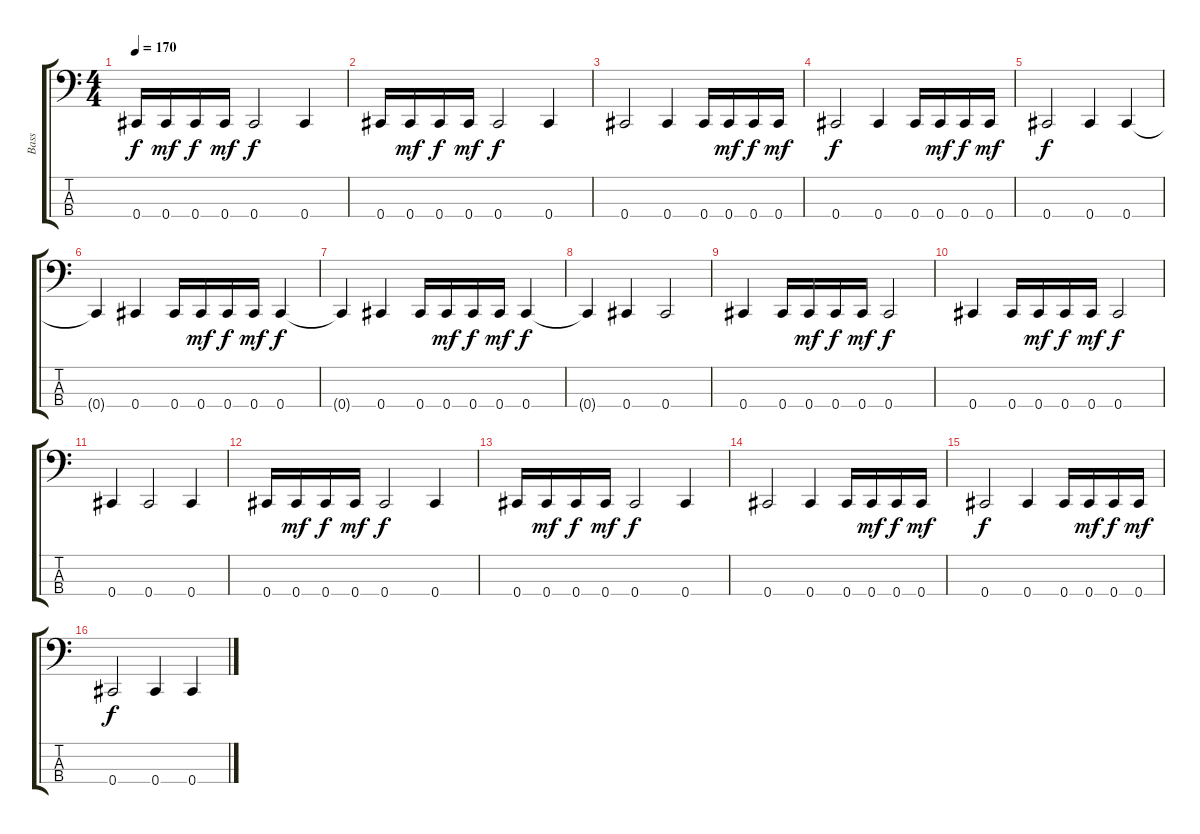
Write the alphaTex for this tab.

\track ("Bass" "Bass") {instrument electricbassfinger}
\staff {score tabs}
\tuning (Gb2 Db2 Ab1 Db1) {hide}
\ts (4 4)
\tempo 170
\clef f4
\ks c
0.4.16{dy f volume 16} 0.4.16{dy mf} 0.4.16{dy f} 0.4.16{dy mf} 0.4.2{dy f} 0.4.4 |
0.4.16 0.4.16{dy mf} 0.4.16{dy f} 0.4.16{dy mf} 0.4.2{dy f} 0.4.4 |
0.4.2 0.4.4 0.4.16 0.4.16{dy mf} 0.4.16{dy f} 0.4.16{dy mf} |
0.4.2{dy f} 0.4.4 0.4.16 0.4.16{dy mf} 0.4.16{dy f} 0.4.16{dy mf} |
0.4.2{dy f} 0.4.4 0.4.4 |
0.4{t}.4 0.4.4 0.4.16 0.4.16{dy mf} 0.4.16{dy f} 0.4.16{dy mf} 0.4.4{dy f} |
0.4{t}.4 0.4.4 0.4.16 0.4.16{dy mf} 0.4.16{dy f} 0.4.16{dy mf} 0.4.4{dy f} |
0.4{t}.4 0.4.4 0.4.2 |
0.4.4 0.4.16 0.4.16{dy mf} 0.4.16{dy f} 0.4.16{dy mf} 0.4.2{dy f} |
0.4.4 0.4.16 0.4.16{dy mf} 0.4.16{dy f} 0.4.16{dy mf} 0.4.2{dy f} |
0.4.4 0.4.2 0.4.4 |
0.4.16 0.4.16{dy mf} 0.4.16{dy f} 0.4.16{dy mf} 0.4.2{dy f} 0.4.4 |
0.4.16 0.4.16{dy mf} 0.4.16{dy f} 0.4.16{dy mf} 0.4.2{dy f} 0.4.4 |
0.4.2 0.4.4 0.4.16 0.4.16{dy mf} 0.4.16{dy f} 0.4.16{dy mf} |
0.4.2{dy f} 0.4.4 0.4.16 0.4.16{dy mf} 0.4.16{dy f} 0.4.16{dy mf} |
0.4.2{dy f} 0.4.4 0.4.4
